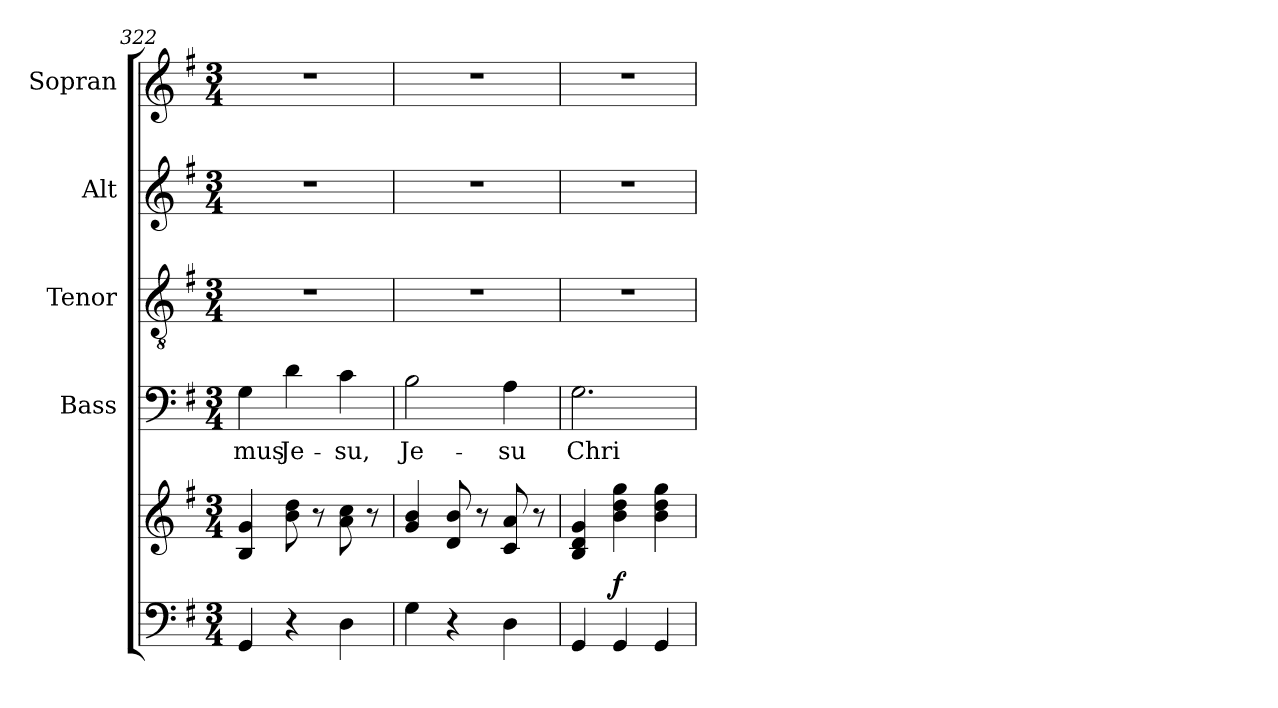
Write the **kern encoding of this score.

**kern	**kern	**dynam	**kern	**text	**kern	**kern	**kern
*part5	*part5	*part5	*part4	*part4	*part3	*part2	*part1
*staff6	*staff5	*staff5/6	*staff4	*staff4	*staff3	*staff2	*staff1
*	*	*	*I"Bass	*	*I"Tenor	*I"Alt	*I"Sopran
*	*	*	*I'B.	*	*I'T.	*I'A.	*I'S.
*clefF4	*clefG2	*	*clefF4	*	*clefGv2	*clefG2	*clefG2
*k[f#]	*k[f#]	*	*k[f#]	*	*k[f#]	*k[f#]	*k[f#]
*G:	*G:	*	*G:	*	*G:	*G:	*G:
*M3/4	*M3/4	*	*M3/4	*	*M3/4	*M3/4	*M3/4
=322	=322	=322	=322	=322	=322	=322	=322
!	!	!	!	!LO:LY:b	!	!	!
4GG/	4B/ 4g/	.	4G\	-mus	2.r	2.r	2.r
!	!	!	!	!LO:LY:b	!	!	!
4r	8b\ 8dd\	.	4d\	Je-	.	.	.
.	8r	.	.	.	.	.	.
!	!	!	!	!LO:LY:b	!	!	!
4D\	8a\ 8cc\	.	4c\	-su,	.	.	.
.	8r	.	.	.	.	.	.
=323	=323	=323	=323	=323	=323	=323	=323
!	!	!	!	!LO:LY:b	!	!	!
4G\	4g/ 4b/	.	2B\	Je-	2.r	2.r	2.r
4r	8d/ 8b/	.	.	.	.	.	.
.	8r	.	.	.	.	.	.
!	!	!	!	!LO:LY:b	!	!	!
4D\	8c/ 8a/	.	4A\	-su	.	.	.
.	8r	.	.	.	.	.	.
=324	=324	=324	=324	=324	=324	=324	=324
!	!	!	!	!LO:LY:b	!	!	!
4GG/	4B/ 4d/ 4g/	.	2.G\	Chri-	2.r	2.r	2.r
!	!	!LO:DY:a=2	!	!	!	!	!
4GG/	4b\ 4dd\ 4gg\	f	.	.	.	.	.
4GG/	4b\ 4dd\ 4gg\	.	.	.	.	.	.
=	=	=	=	=	=	=	=
*-	*-	*-	*-	*-	*-	*-	*-
